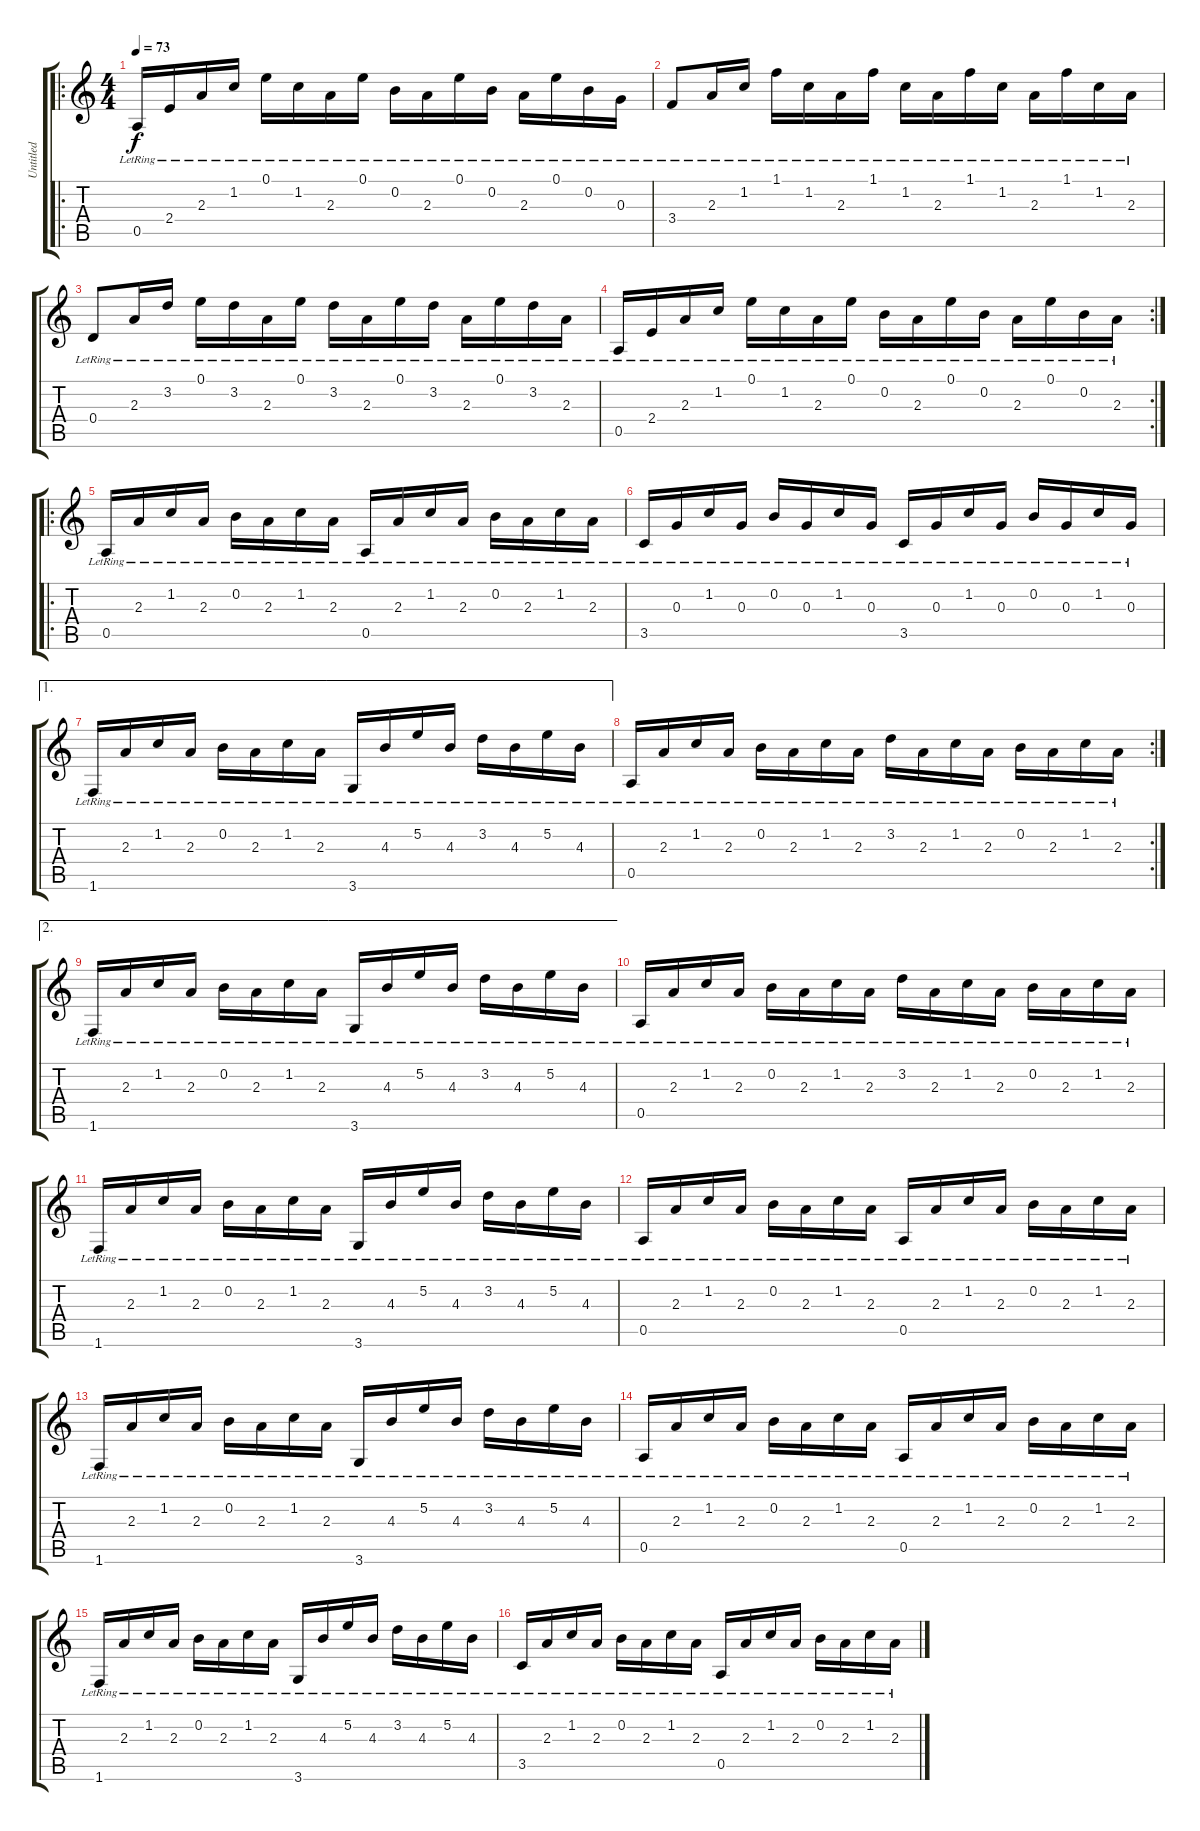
\track ("Untitled" "Untitled") {instrument acousticguitarnylon}
\staff {score tabs}
\tuning (E4 B3 G3 D3 A2 E2) {hide}
\ro
\ts (4 4)
\tempo 73
\clef g2
\ks c
0.5{lr}.16{dy f instrument acousticguitarnylon} 2.4{lr}.16 2.3{lr}.16 1.2{lr}.16 0.1{lr}.16 1.2{lr}.16 2.3{lr}.16 0.1{lr}.16 0.2{lr}.16 2.3{lr}.16 0.1{lr}.16 0.2{lr}.16 2.3{lr}.16 0.1{lr}.16 0.2{lr}.16 0.3{lr}.16 |
3.4{lr}.8 2.3{lr}.16 1.2{lr}.16 1.1{lr}.16 1.2{lr}.16 2.3{lr}.16 1.1{lr}.16 1.2{lr}.16 2.3{lr}.16 1.1{lr}.16 1.2{lr}.16 2.3{lr}.16 1.1{lr}.16 1.2{lr}.16 2.3{lr}.16 |
0.4{lr}.8 2.3{lr}.16 3.2{lr}.16 0.1{lr}.16 3.2{lr}.16 2.3{lr}.16 0.1{lr}.16 3.2{lr}.16 2.3{lr}.16 0.1{lr}.16 3.2{lr}.16 2.3{lr}.16 0.1{lr}.16 3.2{lr}.16 2.3{lr}.16 |
\rc 2
0.5{lr}.16 2.4{lr}.16 2.3{lr}.16 1.2{lr}.16 0.1{lr}.16 1.2{lr}.16 2.3{lr}.16 0.1{lr}.16 0.2{lr}.16 2.3{lr}.16 0.1{lr}.16 0.2{lr}.16 2.3{lr}.16 0.1{lr}.16 0.2{lr}.16 2.3{lr}.16 |
\ro
0.5{lr}.16 2.3{lr}.16 1.2{lr}.16 2.3{lr}.16 0.2{lr}.16 2.3{lr}.16 1.2{lr}.16 2.3{lr}.16 0.5{lr}.16 2.3{lr}.16 1.2{lr}.16 2.3{lr}.16 0.2{lr}.16 2.3{lr}.16 1.2{lr}.16 2.3{lr}.16 |
3.5{lr}.16 0.3{lr}.16 1.2{lr}.16 0.3{lr}.16 0.2{lr}.16 0.3{lr}.16 1.2{lr}.16 0.3{lr}.16 3.5{lr}.16 0.3{lr}.16 1.2{lr}.16 0.3{lr}.16 0.2{lr}.16 0.3{lr}.16 1.2{lr}.16 0.3{lr}.16 |
\ae 1
1.6{lr}.16 2.3{lr}.16 1.2{lr}.16 2.3{lr}.16 0.2{lr}.16 2.3{lr}.16 1.2{lr}.16 2.3{lr}.16 3.6{lr}.16 4.3{lr}.16 5.2{lr}.16 4.3{lr}.16 3.2{lr}.16 4.3{lr}.16 5.2{lr}.16 4.3{lr}.16 |
\rc 2
0.5{lr}.16 2.3{lr}.16 1.2{lr}.16 2.3{lr}.16 0.2{lr}.16 2.3{lr}.16 1.2{lr}.16 2.3{lr}.16 3.2{lr}.16 2.3{lr}.16 1.2{lr}.16 2.3{lr}.16 0.2{lr}.16 2.3{lr}.16 1.2{lr}.16 2.3{lr}.16 |
\ae 2
1.6{lr}.16 2.3{lr}.16 1.2{lr}.16 2.3{lr}.16 0.2{lr}.16 2.3{lr}.16 1.2{lr}.16 2.3{lr}.16 3.6{lr}.16 4.3{lr}.16 5.2{lr}.16 4.3{lr}.16 3.2{lr}.16 4.3{lr}.16 5.2{lr}.16 4.3{lr}.16 |
0.5{lr}.16 2.3{lr}.16 1.2{lr}.16 2.3{lr}.16 0.2{lr}.16 2.3{lr}.16 1.2{lr}.16 2.3{lr}.16 3.2{lr}.16 2.3{lr}.16 1.2{lr}.16 2.3{lr}.16 0.2{lr}.16 2.3{lr}.16 1.2{lr}.16 2.3{lr}.16 |
1.6{lr}.16 2.3{lr}.16 1.2{lr}.16 2.3{lr}.16 0.2{lr}.16 2.3{lr}.16 1.2{lr}.16 2.3{lr}.16 3.6{lr}.16 4.3{lr}.16 5.2{lr}.16 4.3{lr}.16 3.2{lr}.16 4.3{lr}.16 5.2{lr}.16 4.3{lr}.16 |
0.5{lr}.16 2.3{lr}.16 1.2{lr}.16 2.3{lr}.16 0.2{lr}.16 2.3{lr}.16 1.2{lr}.16 2.3{lr}.16 0.5{lr}.16 2.3{lr}.16 1.2{lr}.16 2.3{lr}.16 0.2{lr}.16 2.3{lr}.16 1.2{lr}.16 2.3{lr}.16 |
1.6{lr}.16 2.3{lr}.16 1.2{lr}.16 2.3{lr}.16 0.2{lr}.16 2.3{lr}.16 1.2{lr}.16 2.3{lr}.16 3.6{lr}.16 4.3{lr}.16 5.2{lr}.16 4.3{lr}.16 3.2{lr}.16 4.3{lr}.16 5.2{lr}.16 4.3{lr}.16 |
0.5{lr}.16 2.3{lr}.16 1.2{lr}.16 2.3{lr}.16 0.2{lr}.16 2.3{lr}.16 1.2{lr}.16 2.3{lr}.16 0.5{lr}.16 2.3{lr}.16 1.2{lr}.16 2.3{lr}.16 0.2{lr}.16 2.3{lr}.16 1.2{lr}.16 2.3{lr}.16 |
1.6{lr}.16 2.3{lr}.16 1.2{lr}.16 2.3{lr}.16 0.2{lr}.16 2.3{lr}.16 1.2{lr}.16 2.3{lr}.16 3.6{lr}.16 4.3{lr}.16 5.2{lr}.16 4.3{lr}.16 3.2{lr}.16 4.3{lr}.16 5.2{lr}.16 4.3{lr}.16 |
3.5{lr}.16 2.3{lr}.16 1.2{lr}.16 2.3{lr}.16 0.2{lr}.16 2.3{lr}.16 1.2{lr}.16 2.3{lr}.16 0.5{lr}.16 2.3{lr}.16 1.2{lr}.16 2.3{lr}.16 0.2{lr}.16 2.3{lr}.16 1.2{lr}.16 2.3{lr}.16
